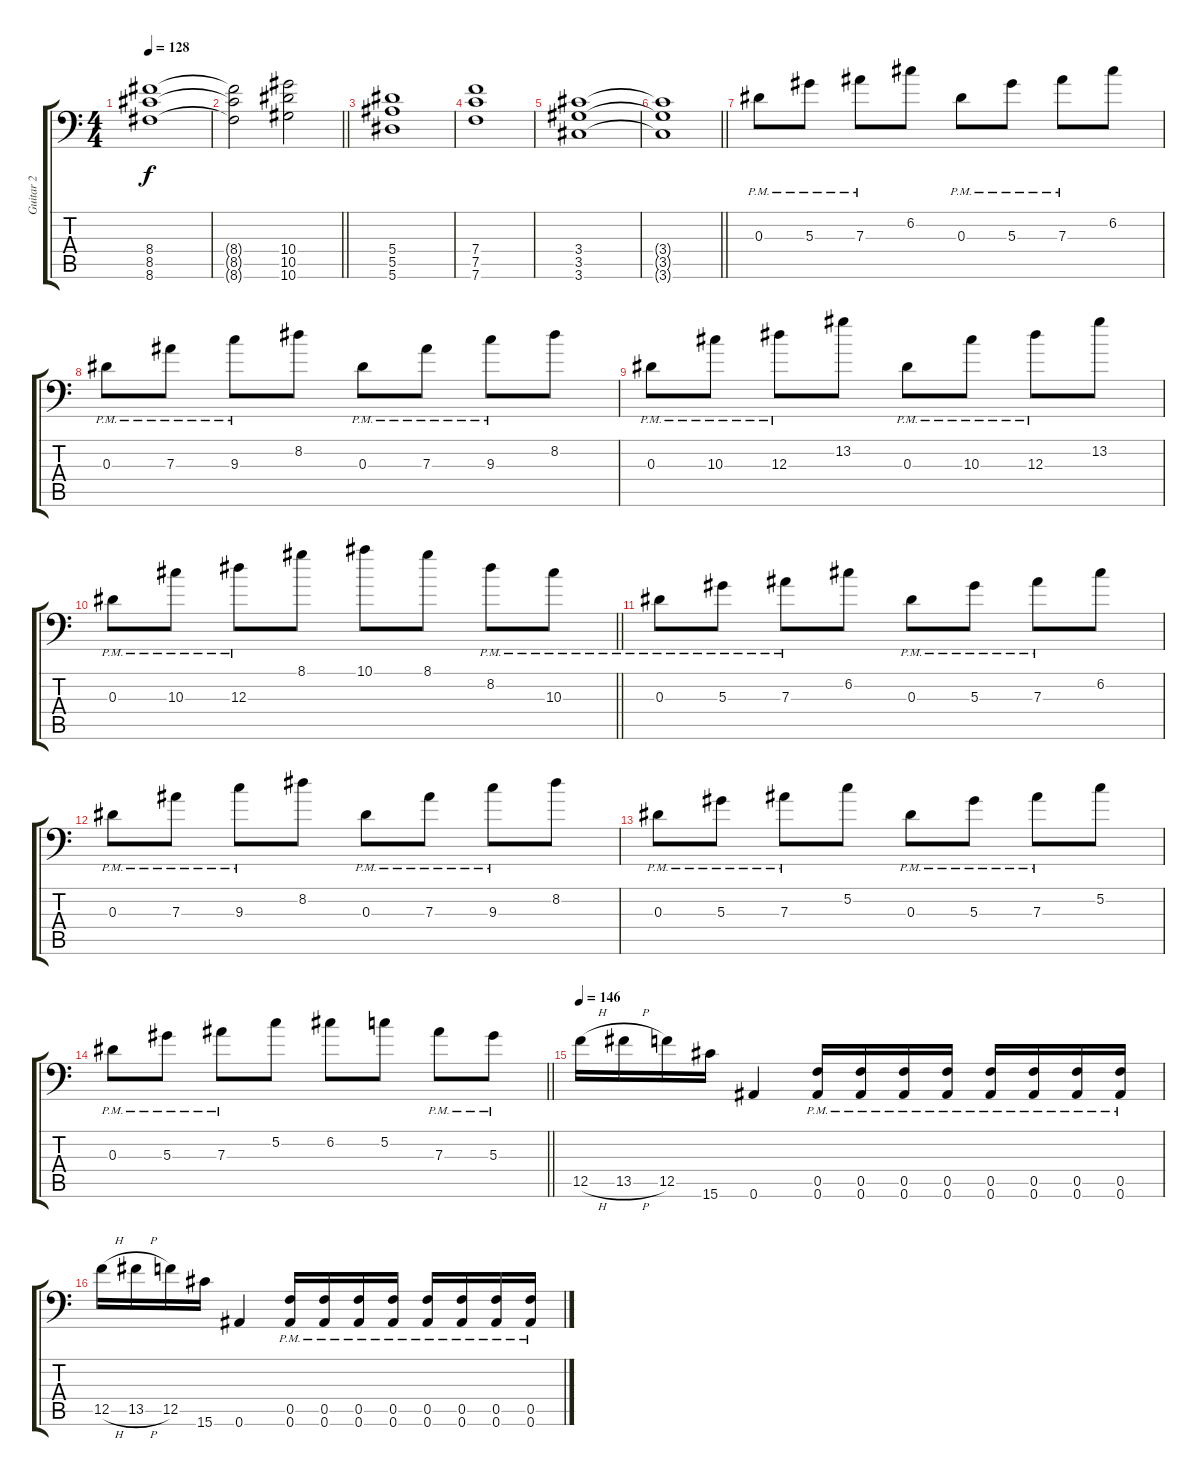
\track ("Guitar 2" "Guitar 2") {instrument distortionguitar}
\staff {score tabs}
\tuning (C4 G3 Eb3 Bb2 F2 Bb1) {hide}
\ts (4 4)
\tempo 128
\clef f4
\ks c
(8.4 8.5 8.6).1{dy f} |
\barLineRight lightlight
(8.4{t} 8.5{t} 8.6{t}).2 (10.4 10.5 10.6).2 |
(5.4 5.5 5.6).1 |
(7.4 7.5 7.6).1 |
(3.4 3.5 3.6).1 |
\barLineRight lightlight
(3.4{t} 3.5{t} 3.6{t}).1 |
0.3{pm}.8{balance 8} 5.3{pm}.8 7.3{pm}.8 6.2.8 0.3{pm}.8 5.3{pm}.8 7.3{pm}.8 6.2.8 |
0.3{pm}.8 7.3{pm}.8 9.3{pm}.8 8.2.8 0.3{pm}.8 7.3{pm}.8 9.3{pm}.8 8.2.8 |
0.3{pm}.8 10.3{pm}.8 12.3{pm}.8 13.2.8 0.3{pm}.8 10.3{pm}.8 12.3{pm}.8 13.2.8 |
\barLineRight lightlight
0.3{pm}.8 10.3{pm}.8 12.3{pm}.8 8.1.8 10.1.8 8.1.8 8.2{pm}.8 10.3{pm}.8 |
0.3{pm}.8 5.3{pm}.8 7.3{pm}.8 6.2.8 0.3{pm}.8 5.3{pm}.8 7.3{pm}.8 6.2.8 |
0.3{pm}.8 7.3{pm}.8 9.3{pm}.8 8.2.8 0.3{pm}.8 7.3{pm}.8 9.3{pm}.8 8.2.8 |
0.3{pm}.8 5.3{pm}.8 7.3{pm}.8 5.2.8 0.3{pm}.8 5.3{pm}.8 7.3{pm}.8 5.2.8 |
\barLineRight lightlight
0.3{pm}.8 5.3{pm}.8 7.3{pm}.8 5.2.8 6.2.8 5.2.8 7.3{pm}.8 5.3{pm}.8 |
\tempo 146
12.5{h}.16{balance 16} 13.5{h}.16 12.5.16 15.6.16 0.6.4 (0.5{pm} 0.6{pm}).16 (0.5{pm} 0.6{pm}).16 (0.5{pm} 0.6{pm}).16 (0.5{pm} 0.6{pm}).16 (0.5{pm} 0.6{pm}).16 (0.5{pm} 0.6{pm}).16 (0.5{pm} 0.6{pm}).16 (0.5{pm} 0.6{pm}).16 |
12.5{h}.16 13.5{h}.16 12.5.16 15.6.16 0.6.4 (0.5{pm} 0.6{pm}).16 (0.5{pm} 0.6{pm}).16 (0.5{pm} 0.6{pm}).16 (0.5{pm} 0.6{pm}).16 (0.5{pm} 0.6{pm}).16 (0.5{pm} 0.6{pm}).16 (0.5{pm} 0.6{pm}).16 (0.5{pm} 0.6{pm}).16
